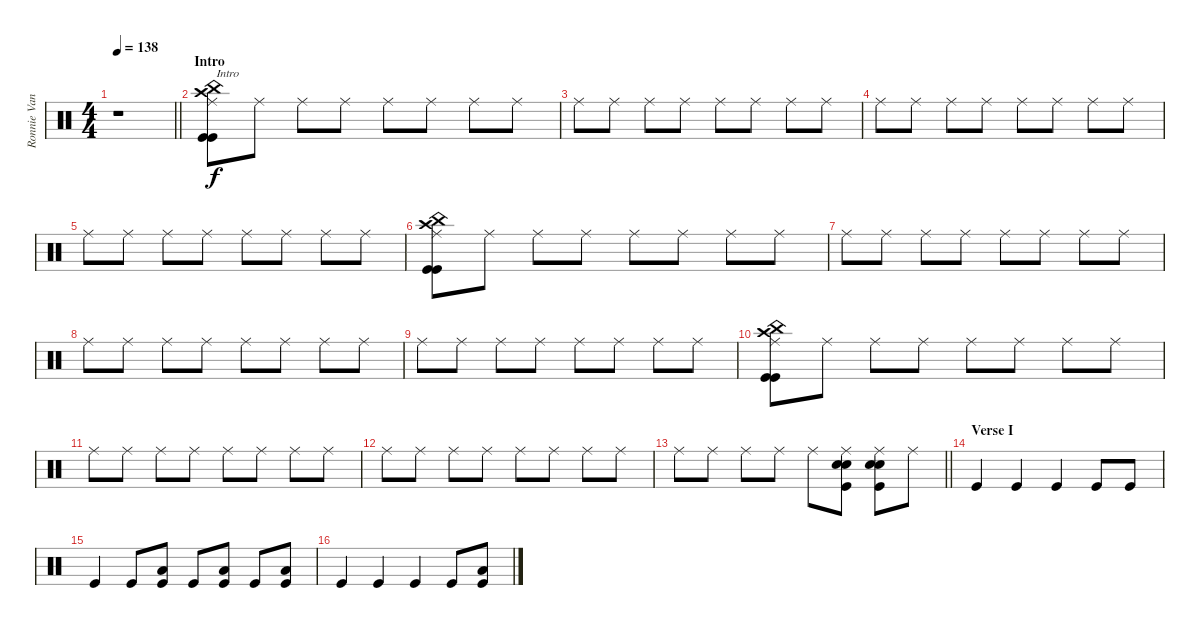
\track ("Ronnie Vannucci Jr.'s drums" "Ronnie Van") {instrument percussion}
\staff {score}
\articulation defaults
\ts (4 4)
\tempo 138
\clef neutral
\barLineRight lightlight
\ks c
r.1{dy f} |
\section ("" "Intro")
("Ride (middle)" "Crash high (hit)" "China (hit)" "Kick (hit)" "Kick (hit)").8{txt "Intro"} "Ride (middle)".8 "Ride (middle)".8 "Ride (middle)".8 "Ride (middle)".8 "Ride (middle)".8 "Ride (middle)".8 "Ride (middle)".8 |
"Ride (middle)".8 "Ride (middle)".8 "Ride (middle)".8 "Ride (middle)".8 "Ride (middle)".8 "Ride (middle)".8 "Ride (middle)".8 "Ride (middle)".8 |
"Ride (middle)".8 "Ride (middle)".8 "Ride (middle)".8 "Ride (middle)".8 "Ride (middle)".8 "Ride (middle)".8 "Ride (middle)".8 "Ride (middle)".8 |
"Ride (middle)".8 "Ride (middle)".8 "Ride (middle)".8 "Ride (middle)".8 "Ride (middle)".8 "Ride (middle)".8 "Ride (middle)".8 "Ride (middle)".8 |
("Ride (middle)" "Crash high (hit)" "China (hit)" "Kick (hit)" "Kick (hit)").8 "Ride (middle)".8 "Ride (middle)".8 "Ride (middle)".8 "Ride (middle)".8 "Ride (middle)".8 "Ride (middle)".8 "Ride (middle)".8 |
"Ride (middle)".8 "Ride (middle)".8 "Ride (middle)".8 "Ride (middle)".8 "Ride (middle)".8 "Ride (middle)".8 "Ride (middle)".8 "Ride (middle)".8 |
"Ride (middle)".8 "Ride (middle)".8 "Ride (middle)".8 "Ride (middle)".8 "Ride (middle)".8 "Ride (middle)".8 "Ride (middle)".8 "Ride (middle)".8 |
"Ride (middle)".8 "Ride (middle)".8 "Ride (middle)".8 "Ride (middle)".8 "Ride (middle)".8 "Ride (middle)".8 "Ride (middle)".8 "Ride (middle)".8 |
("Ride (middle)" "Crash high (hit)" "China (hit)" "Kick (hit)" "Kick (hit)").8 "Ride (middle)".8 "Ride (middle)".8 "Ride (middle)".8 "Ride (middle)".8 "Ride (middle)".8 "Ride (middle)".8 "Ride (middle)".8 |
"Ride (middle)".8 "Ride (middle)".8 "Ride (middle)".8 "Ride (middle)".8 "Ride (middle)".8 "Ride (middle)".8 "Ride (middle)".8 "Ride (middle)".8 |
"Ride (middle)".8 "Ride (middle)".8 "Ride (middle)".8 "Ride (middle)".8 "Ride (middle)".8 "Ride (middle)".8 "Ride (middle)".8 "Ride (middle)".8 |
\barLineRight lightlight "Ride (middle)".8 "Ride (middle)".8 "Ride (middle)".8 "Ride (middle)".8 "Ride (middle)".8
("Ride (middle)" "Snare (hit) 2" "Snare (hit) 2" "Kick (hit)").8 ("Ride (middle)" "Snare (hit) 2" "Snare (hit) 2" "Kick (hit)").8 "Ride (middle)".8 |
\section ("" "Verse I")
"Kick (hit)".4 "Kick (hit)".4 "Kick (hit)".4 "Kick (hit)".8 "Kick (hit)".8 |
"Kick (hit)".4 "Kick (hit)".8 ("Low Tom (hit)" "Kick (hit)").8 "Kick (hit)".8 ("Low Tom (hit)" "Kick (hit)").8 "Kick (hit)".8 ("Low Tom (hit)" "Kick (hit)").8 |
"Kick (hit)".4 "Kick (hit)".4 "Kick (hit)".4 "Kick (hit)".8 ("Low Tom (hit)" "Kick (hit)").8
